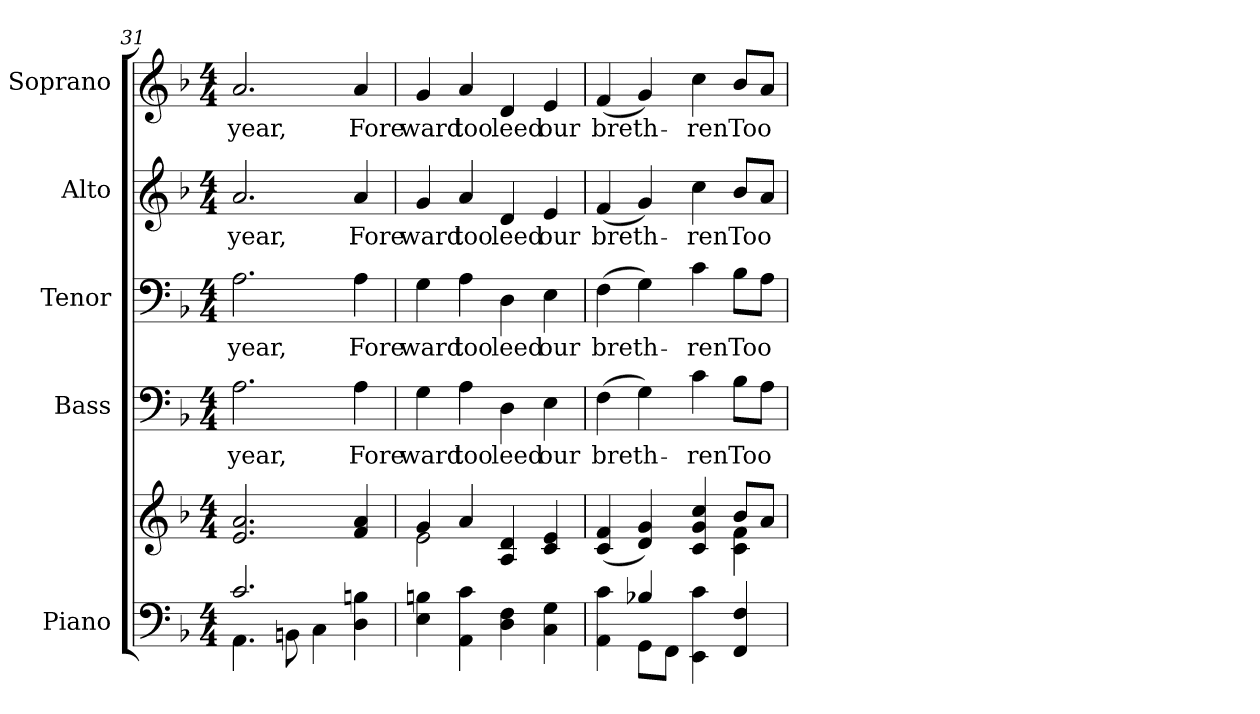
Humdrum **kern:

**kern	**kern	**kern	**text	**kern	**text	**kern	**text	**kern	**text
*part5	*part5	*part4	*part4	*part3	*part3	*part2	*part2	*part1	*part1
*staff6	*staff5	*staff4	*staff4	*staff3	*staff3	*staff2	*staff2	*staff1	*staff1
*I"Piano	*	*I"Bass	*	*I"Tenor	*	*I"Alto	*	*I"Soprano	*
*I'Pno.	*	*I'B.	*	*I'T.	*	*I'A.	*	*I'S.	*
*clefF4	*clefG2	*clefF4	*	*clefF4	*	*clefG2	*	*clefG2	*
*k[b-]	*k[b-]	*k[b-]	*	*k[b-]	*	*k[b-]	*	*k[b-]	*
*F:	*F:	*F:	*	*F:	*	*F:	*	*F:	*
*M4/4	*M4/4	*M4/4	*	*M4/4	*	*M4/4	*	*M4/4	*
=31	=31	=31	=31	=31	=31	=31	=31	=31	=31
*^	*	*	*	*	*	*	*	*	*
!	!	!	!	!LO:LY:b:color=#000000	!	!	!	!	!	!
!	!	!	!	!	!	!LO:LY:b:color=#000000	!	!	!	!
!	!	!	!	!	!	!	!	!LO:LY:b:color=#000000	!	!
!	!	!	!	!	!	!	!	!	!	!LO:LY:b:color=#000000
2.ci/	4.AAi\	2.ei/ 2.ai	2.Ai\	year,	2.Ai\	year,	2.ai/	year,	2.ai/	year,
.	8BBni\	.	.	.	.	.	.	.	.	.
.	4Ci\	.	.	.	.	.	.	.	.	.
!	!	!	!	!LO:LY:b:color=#000000	!	!	!	!	!	!
!	!	!	!	!	!	!LO:LY:b:color=#000000	!	!	!	!
!	!	!	!	!	!	!	!	!LO:LY:b:color=#000000	!	!
!	!	!	!	!	!	!	!	!	!	!LO:LY:b:color=#000000
4Di\ 4Bni	4ryy	4fi/ 4ai	4Ai\	Fore	4Ai\	Fore	4ai/	Fore	4ai/	Fore
*v	*v	*	*	*	*	*	*	*	*	*
!!LO:PB:g=z
=32	=32	=32	=32	=32	=32	=32	=32	=32	=32
*	*^	*	*	*	*	*	*	*	*
*^	*	*	*	*	*	*	*	*	*	*
!	!	!	!	!	!LO:LY:b:color=#000000	!	!	!	!	!	!
*v	*v	*	*	*	*	*	*	*	*	*	*
*^	*	*	*	*	*	*	*	*	*	*
!	!	!	!	!	!	!	!LO:LY:b:color=#000000	!	!	!	!
*v	*v	*	*	*	*	*	*	*	*	*	*
*^	*	*	*	*	*	*	*	*	*	*
!	!	!	!	!	!	!	!	!	!LO:LY:b:color=#000000	!	!
*v	*v	*	*	*	*	*	*	*	*	*	*
*^	*	*	*	*	*	*	*	*	*	*
!	!	!	!	!	!	!	!	!	!	!	!LO:LY:b:color=#000000
*v	*v	*	*	*	*	*	*	*	*	*	*
4Ei\ 4Bni	4gi/	2ei\	4Gi\	ward	4Gi\	ward	4gi/	ward	4gi/	ward
!	!	!	!	!LO:LY:b:color=#000000	!	!	!	!	!	!
!	!	!	!	!	!	!LO:LY:b:color=#000000	!	!	!	!
!	!	!	!	!	!	!	!	!LO:LY:b:color=#000000	!	!
!	!	!	!	!	!	!	!	!	!	!LO:LY:b:color=#000000
4AAi\ 4ci	4ai/	.	4Ai\	too	4Ai\	too	4ai/	too	4ai/	too
!	!	!	!	!LO:LY:b:color=#000000	!	!	!	!	!	!
!	!	!	!	!	!	!LO:LY:b:color=#000000	!	!	!	!
!	!	!	!	!	!	!	!	!LO:LY:b:color=#000000	!	!
!	!	!	!	!	!	!	!	!	!	!LO:LY:b:color=#000000
4Di\ 4Fi	4Ai/ 4di	2ryy	4Di\	leed	4Di\	leed	4di/	leed	4di/	leed
!	!	!	!	!LO:LY:b:color=#000000	!	!	!	!	!	!
!	!	!	!	!	!	!LO:LY:b:color=#000000	!	!	!	!
!	!	!	!	!	!	!	!	!LO:LY:b:color=#000000	!	!
!	!	!	!	!	!	!	!	!	!	!LO:LY:b:color=#000000
4Ci\ 4Gi	4ci/ 4ei	.	4Ei\	our	4Ei\	our	4ei/	our	4ei/	our
=33	=33	=33	=33	=33	=33	=33	=33	=33	=33	=33
*^	*	*	*	*	*	*	*	*	*	*
!	!	!	!	!	!LO:LY:b:color=#000000	!	!	!	!	!	!
!	!	!	!	!	!	!	!LO:LY:b:color=#000000	!	!	!	!
!	!	!	!	!	!	!	!	!	!LO:LY:b:color=#000000	!	!
!	!	!	!	!	!	!	!	!	!	!	!LO:LY:b:color=#000000
4AAi\ 4ci	4ryy	(4ci/ 4fi	2ryy	(4Fi\	breth-	(4Fi\	breth-	(4fi/	breth-	(4fi/	breth-
4B-Xi/	8GGi\L	4di/ 4gi)	.	4Gi\)	.	4Gi\)	.	4gi/)	.	4gi/)	.
.	8FFi\J	.	.	.	.	.	.	.	.	.	.
!	!	!	!	!	!LO:LY:b:color=#000000	!	!	!	!	!	!
!	!	!	!	!	!	!	!LO:LY:b:color=#000000	!	!	!	!
!	!	!	!	!	!	!	!	!	!LO:LY:b:color=#000000	!	!
!	!	!	!	!	!	!	!	!	!	!	!LO:LY:b:color=#000000
4EEi\ 4ci	2ryy	4ci/ 4gi 4cci	4ryy	4ci\	-ren	4ci\	-ren	4cci\	-ren	4cci\	-ren
!	!	!	!	!	!LO:LY:b:color=#000000	!	!	!	!	!	!
!	!	!	!	!	!	!	!LO:LY:b:color=#000000	!	!	!	!
!	!	!	!	!	!	!	!	!	!LO:LY:b:color=#000000	!	!
!	!	!	!	!	!	!	!	!	!	!	!LO:LY:b:color=#000000
4FFi/ 4Fi	.	8b-i/L	4ci\ 4fi	8B-i\L	Too	8B-i\L	Too	8b-i/L	Too	8b-i/L	Too
.	.	8ai/J	.	8Ai\J	.	8Ai\J	.	8ai/J	.	8ai/J	.
*v	*v	*	*	*	*	*	*	*	*	*	*
*	*v	*v	*	*	*	*	*	*	*	*
=	=	=	=	=	=	=	=	=	=
*-	*-	*-	*-	*-	*-	*-	*-	*-	*-
